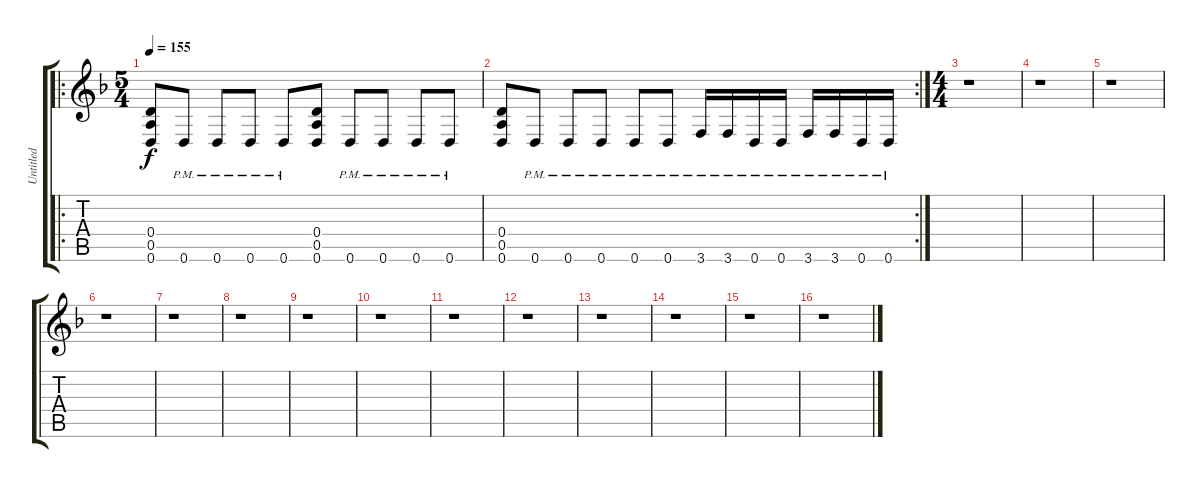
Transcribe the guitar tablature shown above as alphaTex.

\track ("Untitled" "Untitled") {instrument overdrivenguitar}
\staff {score tabs}
\tuning (E4 B3 G3 D3 A2 D2) {hide}
\ro
\ts (5 4)
\tempo 155
\clef g2
\ks f
(0.4 0.5 0.6).8{dy f} 0.6{pm}.8 0.6{pm}.8 0.6{pm}.8 0.6{pm}.8 (0.4 0.5 0.6).8 0.6{pm}.8 0.6{pm}.8 0.6{pm}.8 0.6{pm}.8 |
\rc 2
(0.4 0.5 0.6).8 0.6{pm}.8 0.6{pm}.8 0.6{pm}.8 0.6{pm}.8 0.6{pm}.8 3.6{pm}.16 3.6{pm}.16 0.6{pm}.16 0.6{pm}.16 3.6{pm}.16 3.6{pm}.16 0.6{pm}.16 0.6{pm}.16 |
\ts (4 4)
r.1 |
r.1 |
r.1 |
r.1 |
r.1 |
r.1 |
r.1 |
r.1 |
r.1 |
r.1 |
r.1 |
r.1 |
r.1 |
r.1
